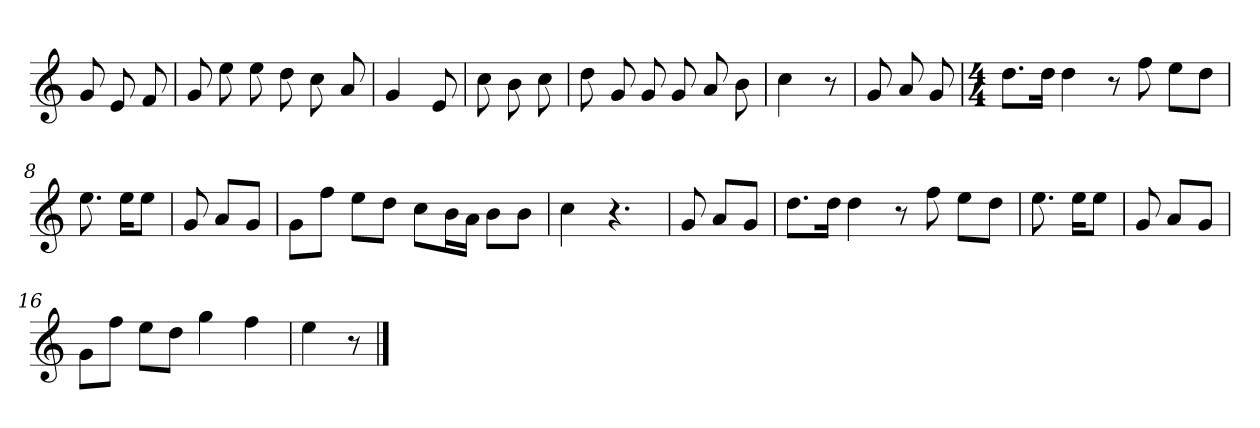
**kern
*part1
*staff1
*clefG2
*k[]
*C:
=
8g
8e
8f
=1
8g
8ee
8ee
8dd
8cc
8a
=2
4g
8e
=3
8cc
8b
8cc
=4
8dd
8g
8g
8g
8a
8b
=5
4cc
8r
=6
8g
8a
8g
=7
*M4/4
8.dd\L
16dd\Jk
4dd
8r
8ff
8ee\L
8dd\J
=8
8.ee
16ee\KL
8ee\J
=9
8g
8a/L
8g/J
=10
8g\L
8ff\J
8ee\L
8dd\J
8cc\L
16b\L
16a\JJ
8b\L
8b\J
=11
4cc
4.r
=12
8g
8a/L
8g/J
=13
8.dd\L
16dd\Jk
4dd
8r
8ff
8ee\L
8dd\J
=14
8.ee
16ee\KL
8ee\J
=15
8g
8a/L
8g/J
=16
8g\L
8ff\J
8ee\L
8dd\J
4gg
4ff
=17
4ee
8r
==
*-
